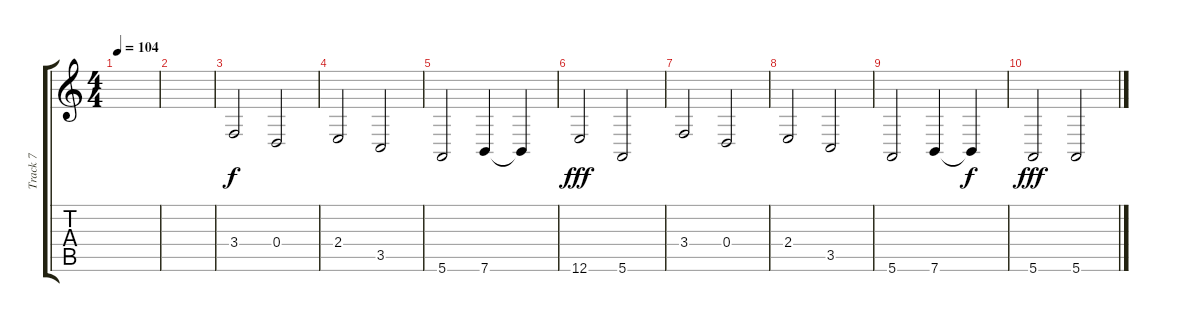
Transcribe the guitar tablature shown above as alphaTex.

\track ("Track 7" "Track 7") {instrument synthvoice}
\staff {score tabs}
\tuning (E4 B3 G3 D3 A2 E2) {hide}
\ts (4 4)
\tempo 104
\clef g2
\ks c
|
|
3.4.2 0.4.2 |
2.4.2 3.5.2 |
5.6.2 7.6.4 7.6{t}.4{dy f} |
12.6.2{dy fff} 5.6.2 |
3.4.2 0.4.2 |
2.4.2 3.5.2 |
5.6.2 7.6.4 7.6{t}.4{dy f} |
5.6.2{dy fff} 5.6.2
